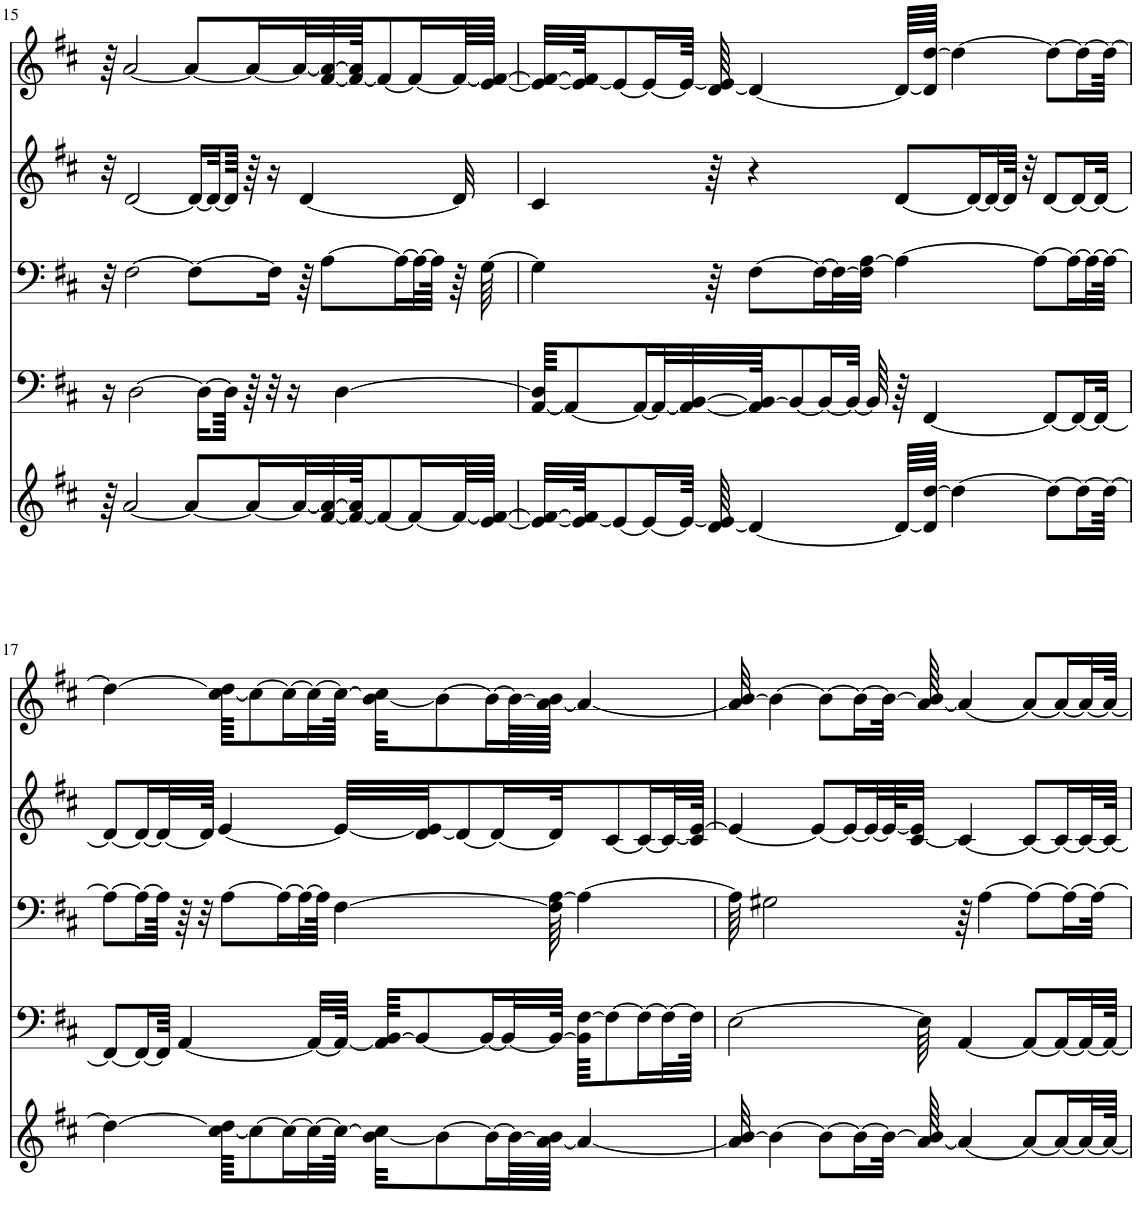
**kern	**kern	**kern	**kern	**kern
*part5	*part4	*part3	*part2	*part1
*staff5	*staff4	*staff3	*staff2	*staff1
*I"Clarinet	*I"new	*I"new	*I"new	*I"new
*I'Cl	*	*	*	*
!!LO:PB:g=z
*clefG2	*clefF4	*clefF4	*clefG2	*clefG2
*Trd1c2	*	*	*	*
*k[f#c#]	*k[f#c#]	*k[f#c#]	*k[f#c#]	*k[f#c#]
*M4/4	*M4/4	*M4/4	*M4/4	*M4/4
=15	=15	=15	=15	=15
64r	16r	32r	32r	64r
[2a/	.	.	.	[2a/
.	.	[2F#\	[2d/	.
.	[2D\	.	.	.
8a/L_	.	.	.	8a/L_
.	.	8F#\L_	16d/LL_	.
.	16D\LL_	.	.	.
.	.	.	32d/L_	.
.	64D\JJkk]	.	64d/JJJk]	.
16a/L_	64r	.	64r	16a/L_
.	32r	16F#\Jk]	16r	.
.	16r	.	.	.
32a/L_	.	.	.	32a/L_
.	.	64r	[4d/	.
[32f#/ 32a/_	.	[8A\L	.	[32f#/ 32a/_
.	[4D\	.	.	.
64f#/_ 64a/]JJK	.	.	.	64f#/_ 64a/]JJK
8f#/_	.	.	.	8f#/_
.	.	16A\L_	.	.
16f#/L_	.	.	.	16f#/L_
.	.	32A\L_	.	.
.	.	64A\JJJk]	.	.
64f#/LL_	.	64r	32d/]	64f#/LL_
[64e/ 64f#/_JJJJ	.	[64G\	.	[64e/ 64f#/_JJJJ
=16	=16	=16	=16	=16
32e/_ 32f#/_LLL	[64AA/ 64D/]KKKL	4G\]	4c#/	32e/_ 32f#/_LLL
.	8AA/_	.	.	.
64e/_ 64f#/]JJK	.	.	.	64e/_ 64f#/]JJK
8e/_	.	.	.	8e/_
.	16AA/L_	.	.	.
16e/L_	.	.	.	16e/L_
.	32AA/L_	.	.	.
64e/JJkk_	32AA/_ [32BB/	.	.	64e/JJkk_
[64d/ 64e/]	.	64r	64r	[64d/ 64e/]
4d/_	64AA/] 64BB/_JJK	[8F#\L	4r	4d/_
.	8BB/_	.	.	.
.	.	16F#\L_	.	.
.	16BB/L_	.	.	.
.	.	32F#\L_	.	.
.	32BB/JJk_	.	.	.
.	.	32F#\] [32A\JJJ	.	.
.	64BB/]	.	.	.
64d/LLLL_	64r	4A\_	[8d/L	64d/LLLL_
64d/] [64dd/JJJJ	[4FF#/	.	.	64d/] [64dd/JJJJ
4dd\_	.	.	.	4dd\_
.	.	.	16d/L_	.
.	.	.	32d/L_	.
.	.	.	64d/JJJk]	.
.	.	.	32r	.
.	.	8A\L_	.	.
.	8FF#/L_	.	[8d/L	.
8dd\L_	.	.	.	8dd\L_
.	.	16A\L_	.	.
.	16FF#/L_	.	16d/L_	.
16dd\L_	.	.	.	16dd\L_
.	.	32A\L_	.	.
.	32FF#/JJk_	.	32d/JJk_	.
64dd\JJkk_	.	64A\JJJk_	.	64dd\JJkk_
!!LO:LB:g=z
=17	=17	=17	=17	=17
4dd\_	8FF#/L_	8A\L_	8d/L_	4dd\_
.	16FF#/L_	16A\L_	16d/L_	.
.	64FF#/JJkk]	64A\JJkk]	32d/L_	.
.	[4AA/	64r	.	.
.	.	32r	64d/JJJk]	.
.	.	.	[4e/	.
[64cc#\ 64dd\]KKKL	.	[8A\L	.	[64cc#\ 64dd\]KKKL
8cc#\_	.	.	.	8cc#\_
.	.	16A\L_	.	.
16cc#\L_	.	.	.	16cc#\L_
.	.	32A\L_	.	.
32cc#\L_	32AA/LLL_	.	.	32cc#\L_
.	.	64A\JJJk]	.	.
64cc#\JJJk_	64AA/JJJk_	[4F#\	32e/LLL_	64cc#\JJJk_
[32b\ 32cc#\]KKL	64AA/] [64BB/KKKL	.	.	[32b\ 32cc#\]KKL
.	8BB/_	.	[32d/ 32e/]JJ	.
8b\_	.	.	.	8b\_
.	.	.	8d/_	.
.	16BB/L_	.	.	.
16b\L_	.	.	.	16b\L_
.	.	.	16d/L_	.
.	32BB/L_	.	.	.
64b\LL_	.	.	.	64b\LL_
[64a\ 64b\]JJJJ	64BB/JJJk_	64F#\] [64A\	32d/JK]	[64a\ 64b\]JJJJ
4a/_	64BB\] [64F#\KKKL	4A\_	.	4a/_
.	8F#\_	.	[8c#/	.
.	16F#\L_	.	16c#/L_	.
.	32F#\L_	.	32c#/L_	.
.	64F#\JJJk]	.	64c#/] [64e/JJJk	.
=18	=18	=18	=18	=18
32a/] [32b/	[2E\	64A\]	4e/_	32a/] [32b/
.	.	2G#X\	.	.
4b\_	.	.	.	4b\_
.	.	.	8e/L_	.
8b\L_	.	.	.	8b\L_
.	.	.	16e/L_	.
16b\L_	.	.	.	16b\L_
.	.	.	32e/L_	.
32b\JJk_	.	.	64e/K_	32b\JJk_
.	.	.	[32c#/ 32e/]JJJ	.
[64a/ 64b/]	64E\]	.	.	[64a/ 64b/]
4a/_	[4AA/	64r	4c#/_	4a/_
.	.	[4A\	.	.
8a/L_	8AA/L_	.	8c#/L_	8a/L_
.	.	8A\L_	.	.
16a/L_	16AA/L_	.	16c#/L_	16a/L_
.	.	16A\L_	.	.
32a/L_	32AA/L_	.	32c#/L_	32a/L_
.	.	32A\JJk_	.	.
64a/JJJk_	64AA/JJJk_	.	64c#/JJJk_	64a/JJJk_
=	=	=	=	=
*-	*-	*-	*-	*-
